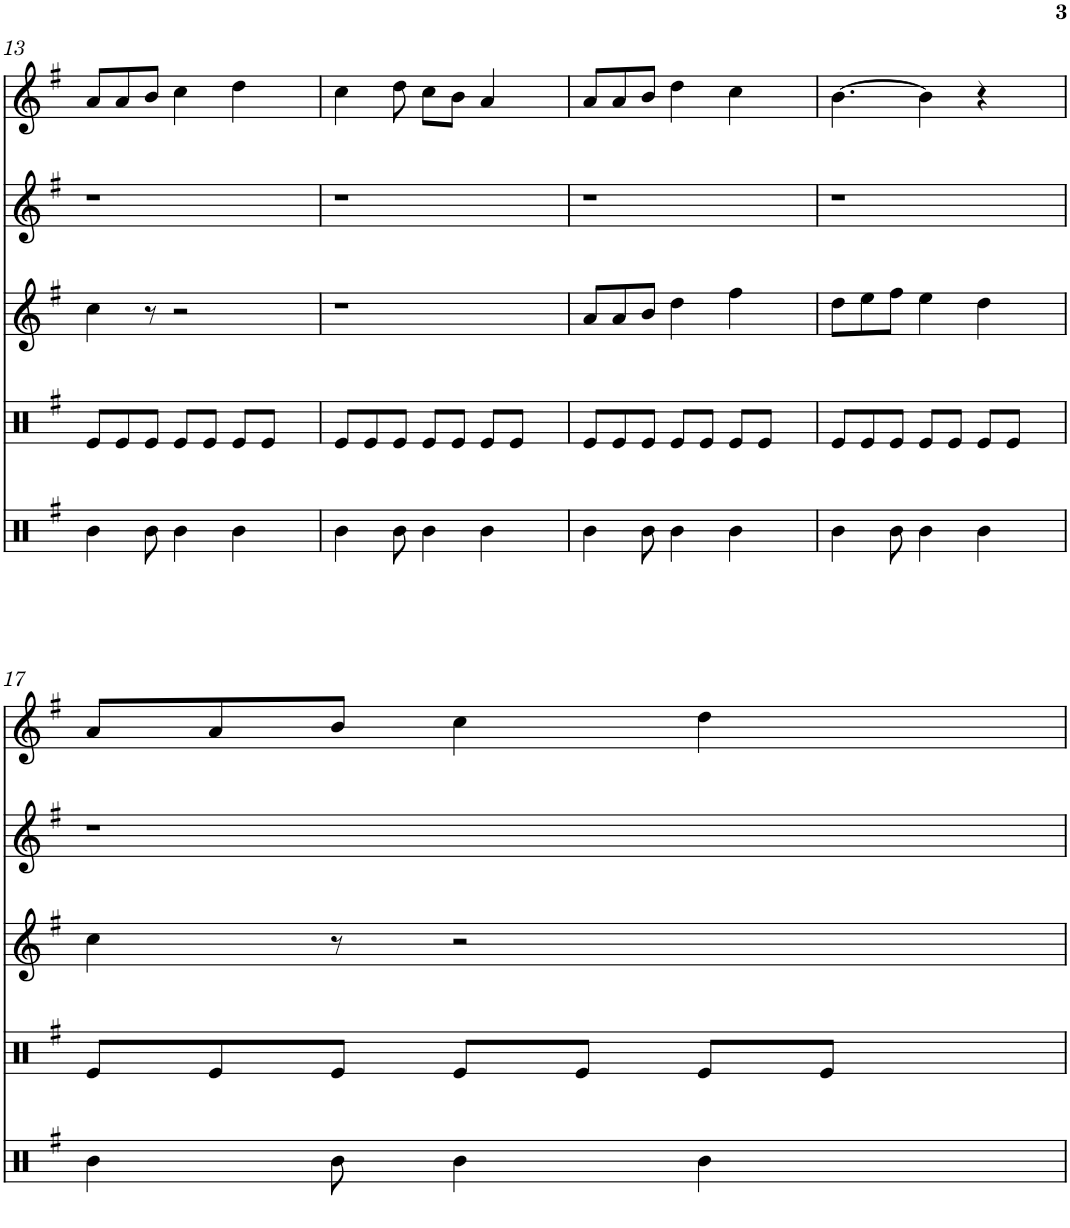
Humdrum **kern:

**kern	**kern	**kern	**kern	**kern
*part5	*part4	*part3	*part2	*part1
*staff5	*staff4	*staff3	*staff2	*staff1
*I"Timbal fondo	*I"Timbal	*I"Gralla 3	*I"Gralla 2	*I"Gralla 1
!!LO:PB:g=z
*clefX	*clefX	*clefG2	*clefG2	*clefG2
*k[f#]	*k[f#]	*k[f#]	*k[f#]	*k[f#]
*M7/8	*M7/8	*M7/8	*M7/8	*M7/8
=13	=13	=13	=13	=13
4b\	8e/L	4cc\	2..r	8a/L
.	8e/	.	.	8a/
8b\	8e/J	8r	.	8b/J
4b\	8e/L	2r	.	4cc\
.	8e/J	.	.	.
4b\	8e/L	.	.	4dd\
.	8e/J	.	.	.
8ryy	8ryy	8ryy	8ryy	8ryy
=14	=14	=14	=14	=14
4b\	8e/L	2..r	2..r	4cc\
.	8e/	.	.	.
8b\	8e/J	.	.	8dd\
4b\	8e/L	.	.	8cc\L
.	8e/J	.	.	8b\J
4b\	8e/L	.	.	4a/
.	8e/J	.	.	.
8ryy	8ryy	8ryy	8ryy	8ryy
=15	=15	=15	=15	=15
4b\	8e/L	8a/L	2..r	8a/L
.	8e/	8a/	.	8a/
8b\	8e/J	8b/J	.	8b/J
4b\	8e/L	4dd\	.	4dd\
.	8e/J	.	.	.
4b\	8e/L	4ff#\	.	4cc\
.	8e/J	.	.	.
8ryy	8ryy	8ryy	8ryy	8ryy
=16	=16	=16	=16	=16
4b\	8e/L	8dd\L	2..r	[4.b\
.	8e/	8ee\	.	.
8b\	8e/J	8ff#\J	.	.
4b\	8e/L	4ee\	.	4b\]
.	8e/J	.	.	.
4b\	8e/L	4dd\	.	4r
.	8e/J	.	.	.
8ryy	8ryy	8ryy	8ryy	8ryy
!!LO:LB:g=z
=17	=17	=17	=17	=17
4b\	8e/L	4cc\	2..r	8a/L
.	8e/	.	.	8a/
8b\	8e/J	8r	.	8b/J
4b\	8e/L	2r	.	4cc\
.	8e/J	.	.	.
4b\	8e/L	.	.	4dd\
.	8e/J	.	.	.
8ryy	8ryy	8ryy	8ryy	8ryy
=	=	=	=	=
*-	*-	*-	*-	*-
